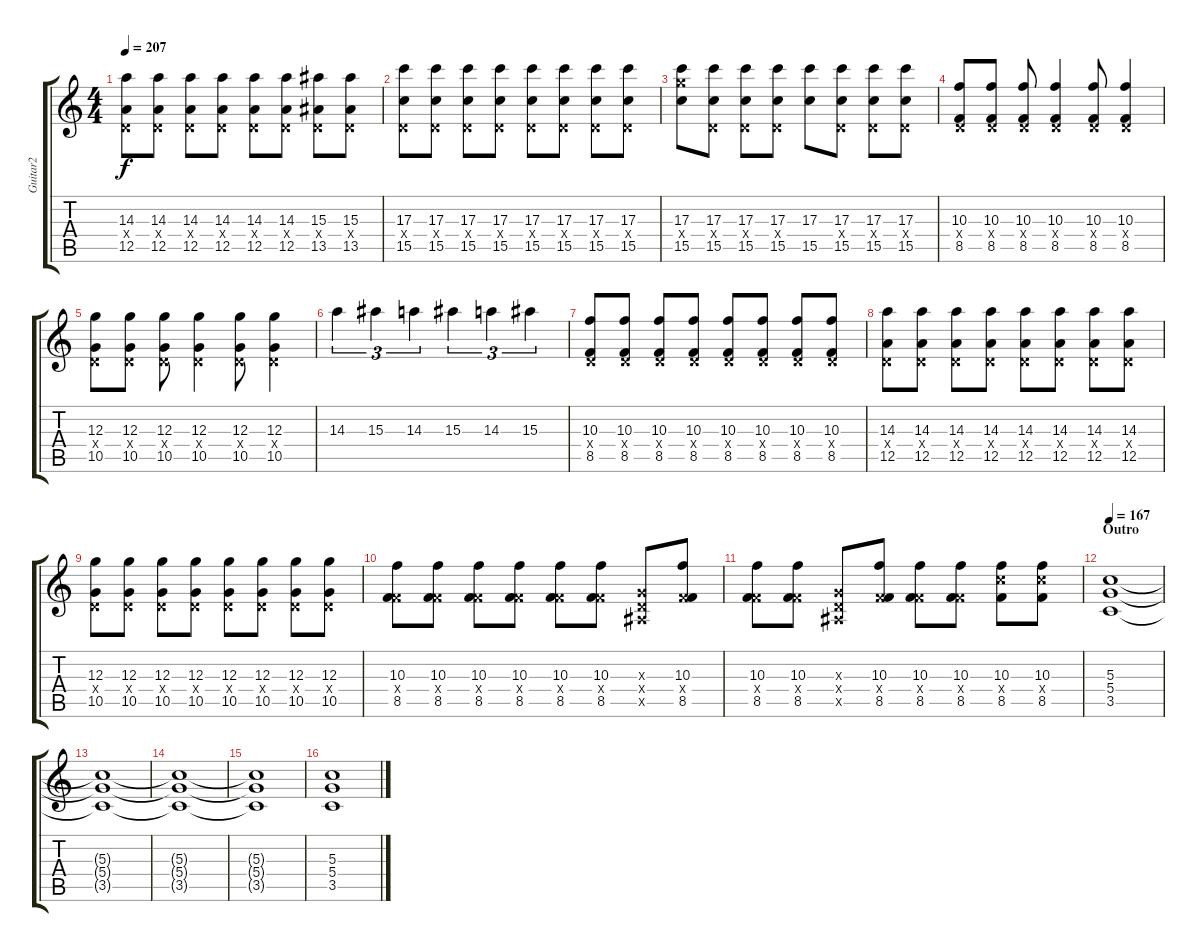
\track ("Guitar2" "Guitar2") {instrument distortionguitar}
\staff {score tabs}
\tuning (E4 B3 G3 D3 A2 E2) {hide}
\ts (4 4)
\tempo 207
\clef g2
\ks c
(14.3 0.4{x} 12.5).8{dy f} (14.3 0.4{x} 12.5).8 (14.3 0.4{x} 12.5).8 (14.3 0.4{x} 12.5).8 (14.3 0.4{x} 12.5).8 (14.3 0.4{x} 12.5).8 (15.3 0.4{x} 13.5).8 (15.3 0.4{x} 13.5).8 |
(17.3 0.4{x} 15.5).8 (17.3 0.4{x} 15.5).8 (17.3 0.4{x} 15.5).8 (17.3 0.4{x} 15.5).8 (17.3 0.4{x} 15.5).8 (17.3 0.4{x} 15.5).8 (17.3 0.4{x} 15.5).8 (17.3 0.4{x} 15.5).8 |
(17.3 17.4{x} 15.5).8 (17.3 0.4{x} 15.5).8 (17.3 0.4{x} 15.5).8 (17.3 0.4{x} 15.5).8 (17.3 15.5).8 (17.3 0.4{x} 15.5).8 (17.3 0.4{x} 15.5).8 (17.3 0.4{x} 15.5).8 |
(10.3 0.4{x} 8.5).8 (10.3 0.4{x} 8.5).8 (10.3 0.4{x} 8.5).8 (10.3 0.4{x} 8.5).4 (10.3 0.4{x} 8.5).8 (10.3 0.4{x} 8.5).4 |
(12.3 0.4{x} 10.5).8 (12.3 0.4{x} 10.5).8 (12.3 0.4{x} 10.5).8 (12.3 0.4{x} 10.5).4 (12.3 0.4{x} 10.5).8 (12.3 0.4{x} 10.5).4 |
14.3.4{tu (3 2)} 15.3.4{tu (3 2)} 14.3.4{tu (3 2)} 15.3.4{tu (3 2)} 14.3.4{tu (3 2)} 15.3.4{tu (3 2)} |
(10.3 0.4{x} 8.5).8 (10.3 0.4{x} 8.5).8 (10.3 0.4{x} 8.5).8 (10.3 0.4{x} 8.5).8 (10.3 0.4{x} 8.5).8 (10.3 0.4{x} 8.5).8 (10.3 0.4{x} 8.5).8 (10.3 0.4{x} 8.5).8 |
(14.3 0.4{x} 12.5).8 (14.3 0.4{x} 12.5).8 (14.3 0.4{x} 12.5).8 (14.3 0.4{x} 12.5).8 (14.3 0.4{x} 12.5).8 (14.3 0.4{x} 12.5).8 (14.3 0.4{x} 12.5).8 (14.3 0.4{x} 12.5).8 |
(12.3 0.4{x} 10.5).8 (12.3 0.4{x} 10.5).8 (12.3 0.4{x} 10.5).8 (12.3 0.4{x} 10.5).8 (12.3 0.4{x} 10.5).8 (12.3 0.4{x} 10.5).8 (12.3 0.4{x} 10.5).8 (12.3 0.4{x} 10.5).8 |
(10.3 3.4{x} 8.5).8 (10.3 3.4{x} 8.5).8 (10.3 3.4{x} 8.5).8 (10.3 3.4{x} 8.5).8 (10.3 3.4{x} 8.5).8 (10.3 3.4{x} 8.5).8 (0.3{x} 0.4{x} 1.5{x}).8 (10.3 3.4{x} 8.5).8 |
(10.3 3.4{x} 8.5).8 (10.3 3.4{x} 8.5).8 (0.3{x} 0.4{x} 1.5{x}).8 (10.3 3.4{x} 8.5).8 (10.3 3.4{x} 8.5).8 (10.3 3.4{x} 8.5).8 (10.3 10.4{x} 8.5).8 (10.3 10.4{x} 8.5).8 |
\section ("" "Outro")
\tempo 167
(5.3 5.4 3.5).1 |
(5.3{t} 5.4{t} 3.5{t}).1 |
(5.3{t} 5.4{t} 3.5{t}).1 |
(5.3{t} 5.4{t} 3.5{t}).1 |
(5.3 5.4 3.5).1
